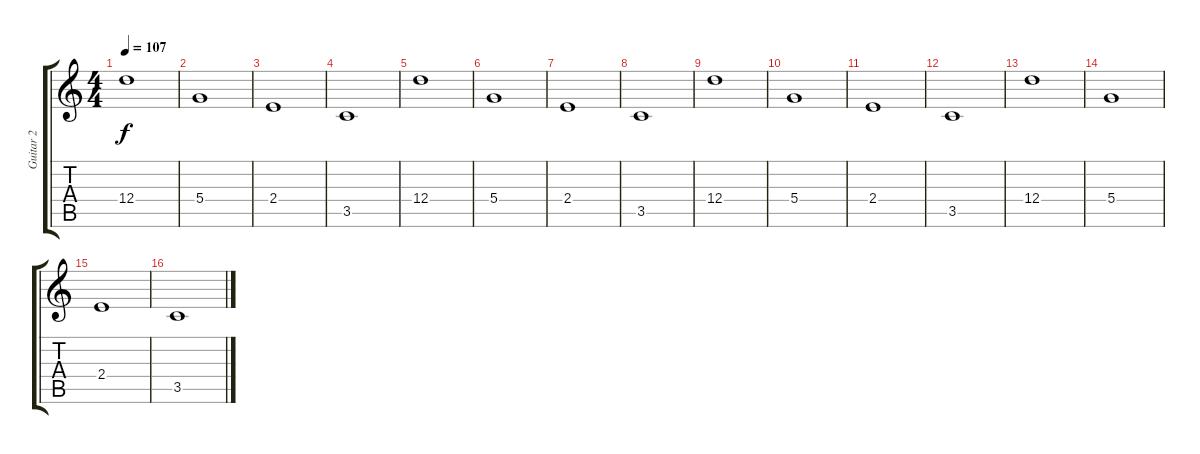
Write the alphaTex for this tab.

\track ("Guitar 2" "Guitar 2") {instrument electricguitarjazz}
\staff {score tabs}
\tuning (E4 B3 G3 D3 A2 E2) {hide}
\ts (4 4)
\tempo 107
\clef g2
\ks c
12.4.1{dy f} |
5.4.1 |
2.4.1 |
3.5.1 |
12.4.1 |
5.4.1 |
2.4.1 |
3.5.1 |
12.4.1 |
5.4.1 |
2.4.1 |
3.5.1 |
12.4.1 |
5.4.1 |
2.4.1 |
3.5.1
